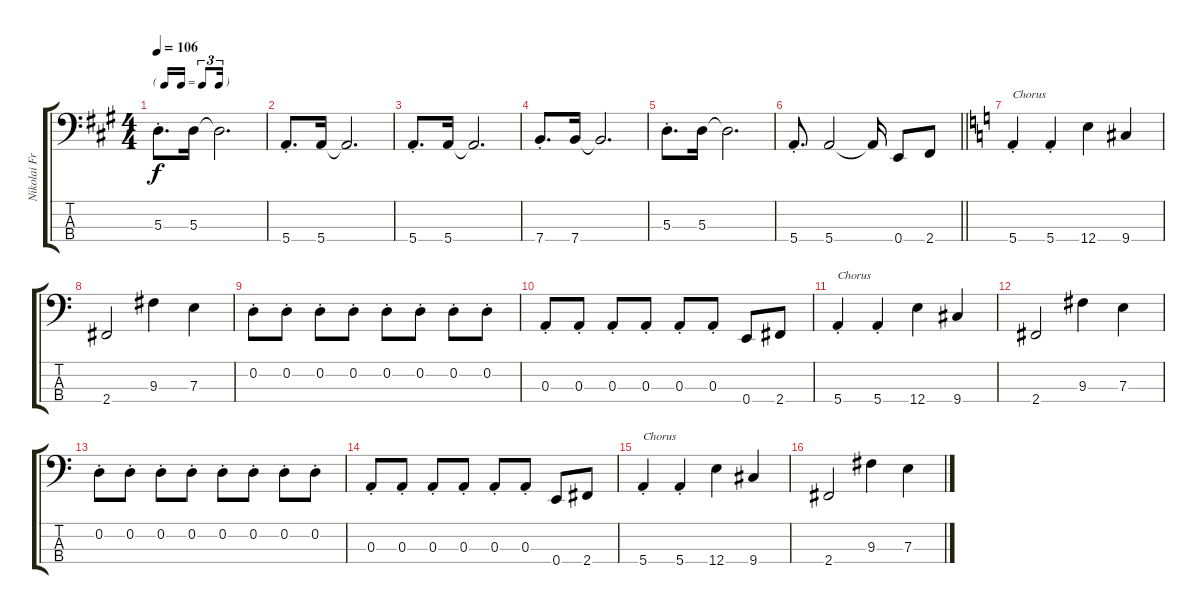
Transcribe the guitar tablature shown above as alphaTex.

\track ("Nikolai Fraiture" "Nikolai Fr") {instrument electricbassfinger}
\staff {score tabs}
\tuning (G2 D2 A1 E1) {hide}
\ts (4 4)
\tf triplet16th
\tempo 106
\clef f4
\ks a
5.3{st}.8{d dy f} 5.3.16 5.3{t}.2{d} |
5.4{st}.8{d} 5.4.16 5.4{t}.2{d} |
5.4{st}.8{d} 5.4.16 5.4{t}.2{d} |
7.4{st}.8{d} 7.4.16 7.4{t}.2{d} |
5.3{st}.8{d} 5.3.16 5.3{t}.2{d} |
\barLineRight lightlight
5.4{st}.8{d} 5.4.2 5.4{t}.16 0.4.8 2.4.8 |
\ks c
5.4{st}.4{txt "Chorus"} 5.4{st}.4 12.4.4 9.4.4 |
2.4.2 9.3.4 7.3.4 |
0.2{st}.8 0.2{st}.8 0.2{st}.8 0.2{st}.8 0.2{st}.8 0.2{st}.8 0.2{st}.8 0.2{st}.8 |
0.3{st}.8 0.3{st}.8 0.3{st}.8 0.3{st}.8 0.3{st}.8 0.3{st}.8 0.4.8 2.4.8 |
5.4{st}.4{txt "Chorus"} 5.4{st}.4 12.4.4 9.4.4 |
2.4.2 9.3.4 7.3.4 |
0.2{st}.8 0.2{st}.8 0.2{st}.8 0.2{st}.8 0.2{st}.8 0.2{st}.8 0.2{st}.8 0.2{st}.8 |
0.3{st}.8 0.3{st}.8 0.3{st}.8 0.3{st}.8 0.3{st}.8 0.3{st}.8 0.4.8 2.4.8 |
5.4{st}.4{txt "Chorus"} 5.4{st}.4 12.4.4 9.4.4 |
2.4.2 9.3.4 7.3.4
